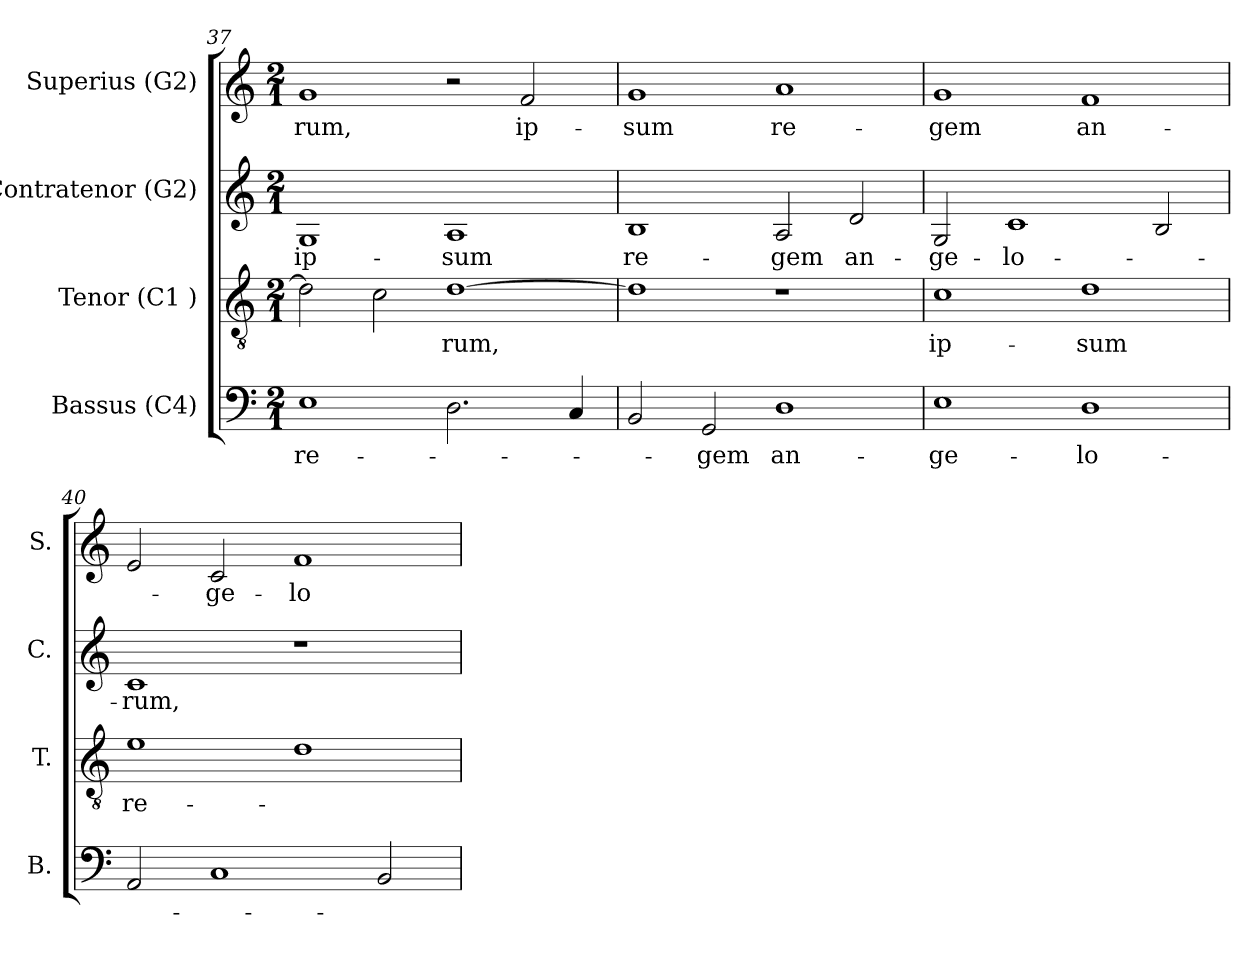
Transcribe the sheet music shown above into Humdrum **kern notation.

**kern	**text	**kern	**text	**kern	**text	**kern	**text
*part4	*part4	*part3	*part3	*part2	*part2	*part1	*part1
*staff4	*staff4	*staff3	*staff3	*staff2	*staff2	*staff1	*staff1
*I"Bassus (C4)	*	*I"Tenor (C1 )	*	*I"Contratenor (G2)	*	*I"Superius (G2)	*
*I'B.	*	*I'T.	*	*I'C.	*	*I'S.	*
*clefF4	*	*clefGv2	*	*clefG2	*	*clefG2	*
*M2/1	*	*M2/1	*	*M2/1	*	*M2/1	*
=37	=37	=37	=37	=37	=37	=37	=37
!	!LO:LY:b:cj	!	!	!	!LO:LY:b:cj	!	!LO:LY:b:cj
1E	re-	2d\]	.	1G	ip-	1g	-rum,
.	.	2c\	.	.	.	.	.
!	!	!	!LO:LY:b	!	!LO:LY:b:cj	!	!
2.D\	.	[>1d	-rum,	1A	-sum	2r	.
!	!	!	!	!	!	!	!LO:LY:b:cj
.	.	.	.	.	.	2f/	ip-
4C/	.	.	.	.	.	.	.
=38	=38	=38	=38	=38	=38	=38	=38
!	!	!	!	!	!LO:LY:b:cj	!	!LO:LY:b:cj
2BB/	.	1d]	.	1B	re-	1g	-sum
!	!LO:LY:b:cj	!	!	!	!	!	!
2GG/	-gem	.	.	.	.	.	.
!	!LO:LY:b:cj	!	!	!	!LO:LY:b:cj	!	!LO:LY:b:cj
1D	an-	1r	.	2A/	-gem	1a	re-
!	!	!	!	!	!LO:LY:b:cj	!	!
.	.	.	.	2d/	an-	.	.
=39	=39	=39	=39	=39	=39	=39	=39
!	!LO:LY:b:cj	!	!LO:LY:b:cj	!	!LO:LY:b:cj	!	!LO:LY:b:cj
1E	-ge-	1c	ip-	2G/	-ge-	1g	-gem
!	!	!	!	!	!LO:LY:b:cj	!	!
.	.	.	.	1c	-lo-	.	.
!	!LO:LY:b:cj	!	!LO:LY:b:cj	!	!	!	!LO:LY:b:cj
1D	-lo-	1d	-sum	.	.	1f	an-
.	.	.	.	2B/	.	.	.
=40	=40	=40	=40	=40	=40	=40	=40
!	!	!	!LO:LY:b:cj	!	!LO:LY:b:cj	!	!
2AA/	.	1e	re-	1c	-rum,	2e/	.
!	!	!	!	!	!	!	!LO:LY:b:cj
1C	.	.	.	.	.	2c/	-ge-
!	!	!	!	!	!	!	!LO:LY:b:cj
.	.	1d	.	1r	.	1f	-lo-
2BB/	.	.	.	.	.	.	.
=	=	=	=	=	=	=	=
*-	*-	*-	*-	*-	*-	*-	*-
